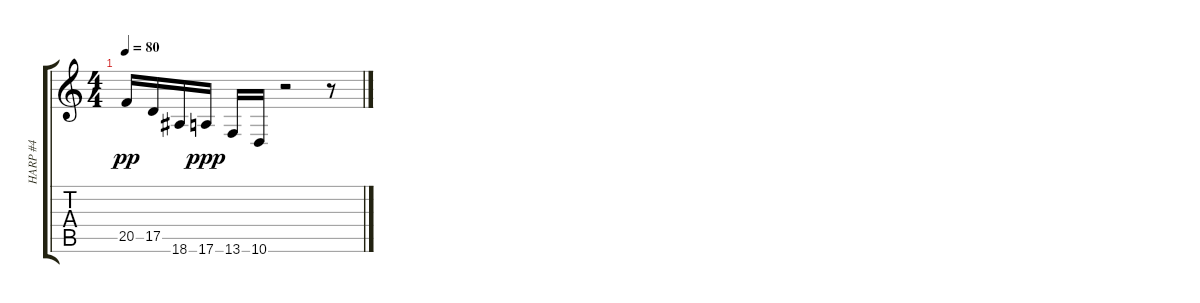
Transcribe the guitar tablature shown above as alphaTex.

\track ("HARP #4" "HARP #4") {instrument orchestralharp}
\staff {score tabs}
\tuning (E4 B3 G3 D3 A2 E2) {hide}
\ts (4 4)
\tempo 80
\clef g2
\ks c
20.5.16{dy pp} 17.5.16 18.6.16 17.6.16{dy ppp} 13.6.16 10.6.16 r.2 r.8
